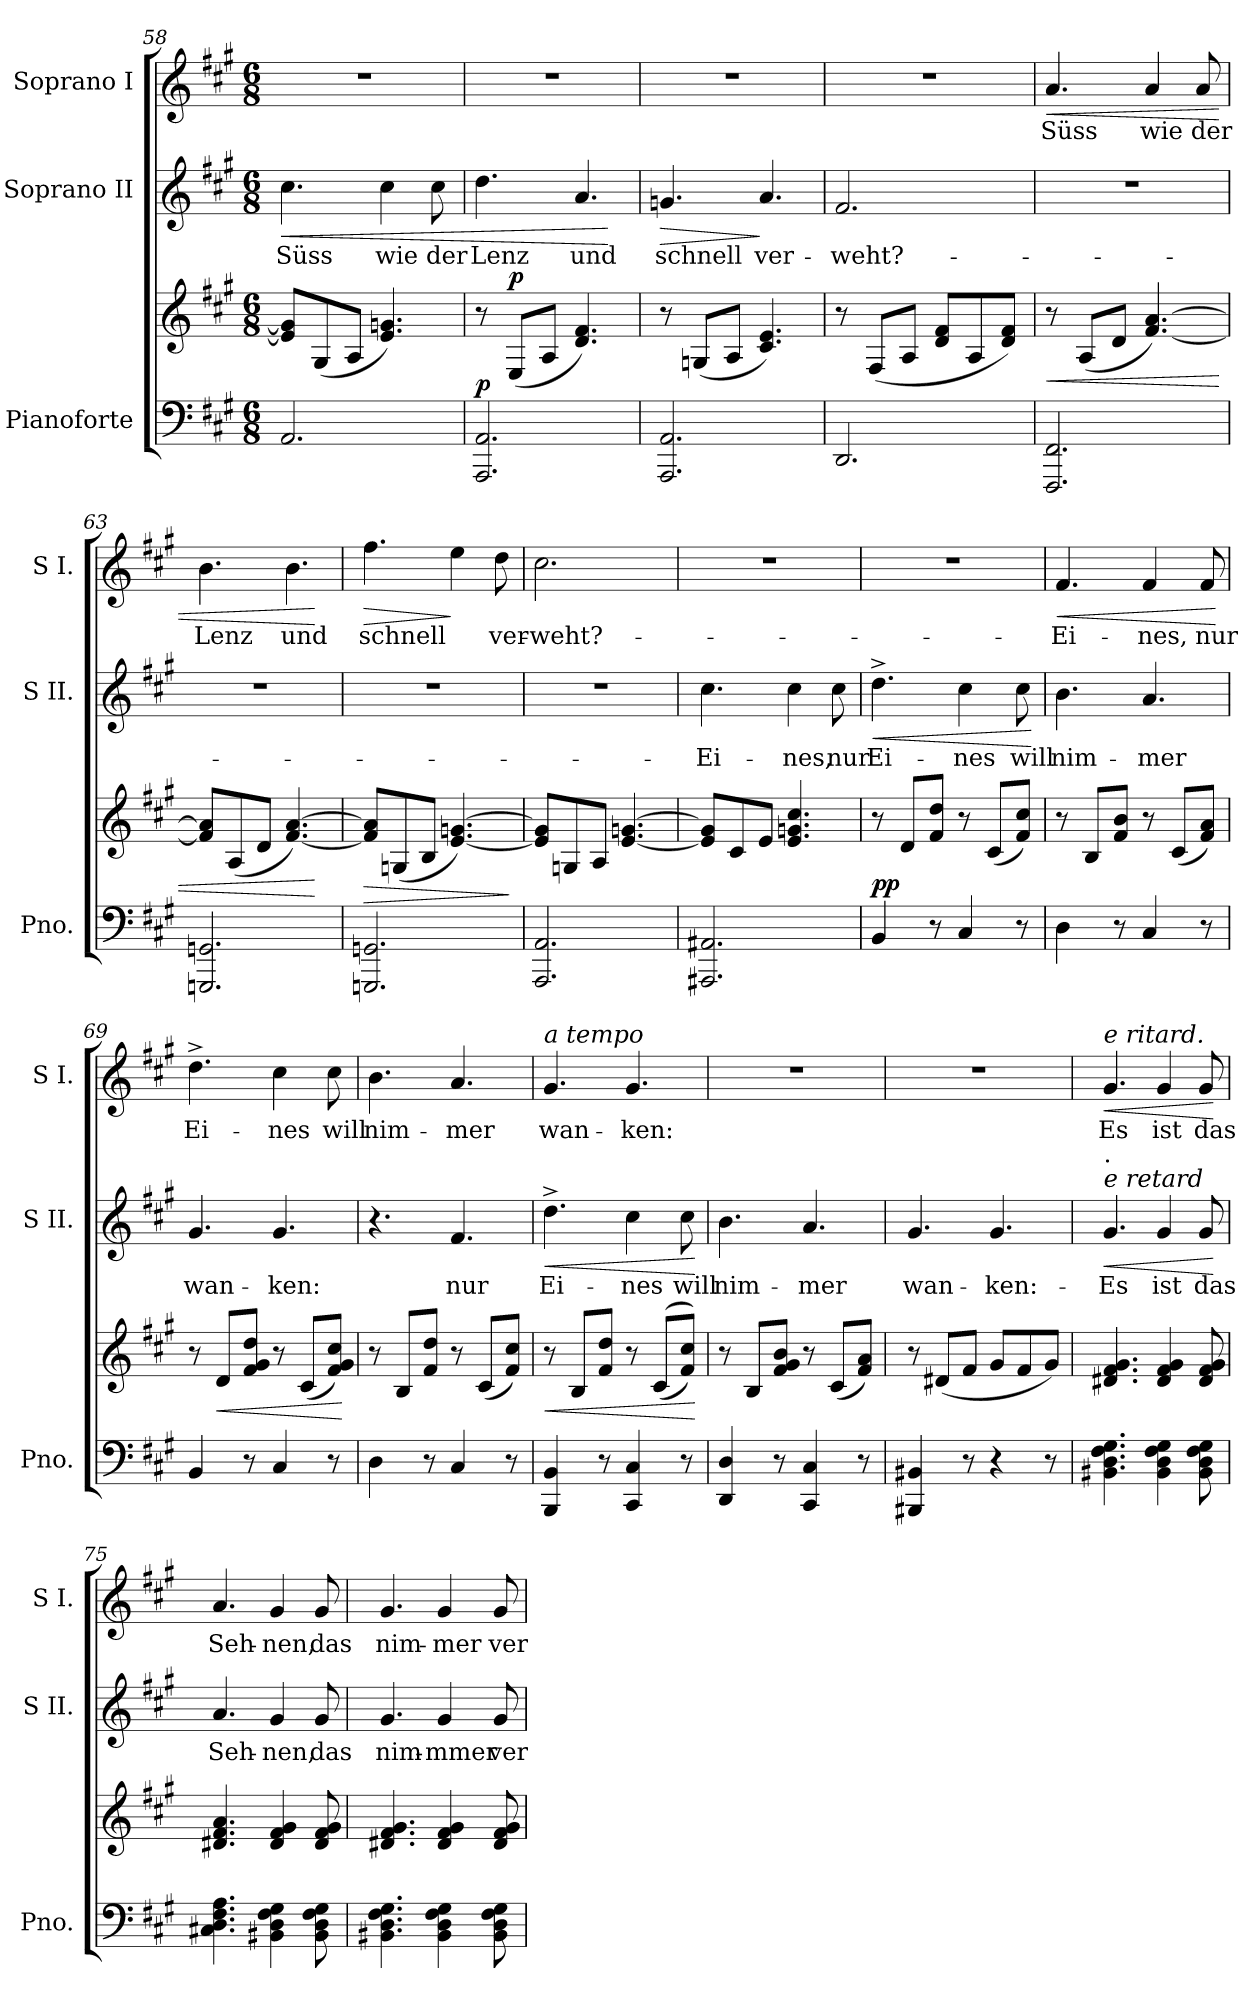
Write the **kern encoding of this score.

**kern	**kern	**dynam	**kern	**text	**dynam	**kern	**text	**dynam
*part3	*part3	*part3	*part2	*part2	*part2	*part1	*part1	*part1
*staff4	*staff3	*staff3/4	*staff2	*staff2	*staff2	*staff1	*staff1	*staff1
*I"Pianoforte	*	*	*I"Soprano II	*	*	*I"Soprano I	*	*
*I'Pno.	*	*	*I'S II.	*	*	*I'S I.	*	*
*clefF4	*clefG2	*	*clefG2	*	*	*clefG2	*	*
*k[f#c#g#]	*k[f#c#g#]	*	*k[f#c#g#]	*	*	*k[f#c#g#]	*	*
*M6/8	*M6/8	*	*M6/8	*	*	*M6/8	*	*
=58	=58	=58	=58	=58	=58	=58	=58	=58
!	!	!	!	!LO:LY:b	!LO:HP:b	!	!	!
2.AA/	8e/] 8g/]L	.	4.cc#\	Süss	<	2.r	.	.
.	(8G#/	.	.	.	.	.	.	.
.	8A/J	.	.	.	.	.	.	.
!	!	!	!	!LO:LY:b	!	!	!	!
.	4.e/ 4.gn/)	.	4cc#\	wie	.	.	.	.
!	!	!	!	!LO:LY:b	!	!	!	!
.	.	.	8cc#\	der	.	.	.	.
=59	=59	=59	=59	=59	=59	=59	=59	=59
!	!	!LO:DY:a=2	!	!LO:LY:b	!	!	!	!
2.AAA/ 2.AA/	8r	p	4.dd\	Lenz	.	2.r	.	.
!	!	!LO:DY:a	!	!	!	!	!	!
.	(8E/L	p	.	.	.	.	.	.
.	8A/J	.	.	.	.	.	.	.
!	!	!	!	!LO:LY:b	!	!	!	!
.	4.d/ 4.f#/)	.	4.a/	und	.	.	.	.
.	.	.	.	.	[	.	.	.
=60	=60	=60	=60	=60	=60	=60	=60	=60
!	!	!	!	!LO:LY:b	!LO:HP:b	!	!	!
2.AAA/ 2.AA/	8r	.	4.gn/	schnell	>	2.r	.	.
.	(8Gn/L	.	.	.	.	.	.	.
.	8A/J	.	.	.	.	.	.	.
!	!	!	!	!LO:LY:b	!	!	!	!
.	4.c#/ 4.e/)	.	4.a/	ver-	]	.	.	.
=61	=61	=61	=61	=61	=61	=61	=61	=61
!	!	!	!	!LO:LY:b	!	!	!	!
2.DD/	8r	.	2.f#/	-weht?-	.	2.r	.	.
.	(8F#/L	.	.	.	.	.	.	.
.	8A/J	.	.	.	.	.	.	.
.	8d/ 8f#/L	.	.	.	.	.	.	.
.	8A/	.	.	.	.	.	.	.
.	8d/ 8f#/J)	.	.	.	.	.	.	.
!!LO:LB:g=z
=62	=62	=62	=62	=62	=62	=62	=62	=62
!	!	!LO:HP:b	!	!	!	!	!LO:LY:b	!LO:HP:b
2.FFF#/ 2.FF#/	8r	<	2.r	.	.	4.a/	Süss	<
.	(8A/L	.	.	.	.	.	.	.
.	8d/J	.	.	.	.	.	.	.
!	!	!	!	!	!	!	!LO:LY:b	!
.	[4.f#/ [4.a/)	.	.	.	.	4a/	wie	.
!	!	!	!	!	!	!	!LO:LY:b	!
.	.	.	.	.	.	8a/	der	.
=63	=63	=63	=63	=63	=63	=63	=63	=63
!	!	!	!	!	!	!	!LO:LY:b	!
2.GGGn/ 2.GGn/	8f#/] 8a/]L	.	2.r	.	.	4.b\	Lenz	.
.	(8A/	.	.	.	.	.	.	.
.	8d/J	.	.	.	.	.	.	.
!	!	!	!	!	!	!	!LO:LY:b	!
.	[4.f#/ [4.a/)	.	.	.	.	4.b\	und	.
.	.	[	.	.	.	.	.	[
=64	=64	=64	=64	=64	=64	=64	=64	=64
!	!	!LO:HP:b	!	!	!	!	!LO:LY:b	!LO:HP:b
2.GGGn/ 2.GGn/	8f#/] 8a/]L	>	2.r	.	.	4.ff#\	schnell	>
.	(8Gn/	.	.	.	.	.	.	.
.	8B/J	.	.	.	.	.	.	.
.	[4.e/ [4.gn/)	.	.	.	.	4ee\	.	]
!	!	!	!	!	!	!	!LO:LY:b	!
.	.	.	.	.	.	8dd\	ver-	.
.	.	]	.	.	.	.	.	.
=65	=65	=65	=65	=65	=65	=65	=65	=65
!	!	!	!	!	!	!	!LO:LY:b	!
2.AAA/ 2.AA/	8e/] 8gn/]L	.	2.r	.	.	2.cc#\	-weht?-	.
.	8Gn/	.	.	.	.	.	.	.
.	8A/J	.	.	.	.	.	.	.
.	[4.e/ [4.gn/	.	.	.	.	.	.	.
=66	=66	=66	=66	=66	=66	=66	=66	=66
!	!	!	!	!LO:LY:b	!	!	!	!
2.AAA#X/ 2.AA#X/	8e/] 8g/]L	.	4.cc#\	Ei-	.	2.r	.	.
.	8c#/	.	.	.	.	.	.	.
.	8e/J	.	.	.	.	.	.	.
!	!	!	!	!LO:LY:b	!	!	!	!
.	4.e/ 4.gn/ 4.cc#/	.	4cc#\	-nes,	.	.	.	.
!	!	!	!	!LO:LY:b	!	!	!	!
.	.	.	8cc#\	nur	.	.	.	.
=67	=67	=67	=67	=67	=67	=67	=67	=67
!	!	!LO:DY:a=2	!	!LO:LY:b	!LO:HP:b	!	!	!
!	!	!LO:DY:n=1:a	!	!	!	!	!	!
4BB/	8r	p p	4.dd^\	Ei-	<	2.r	.	.
.	8d/L	.	.	.	.	.	.	.
8r	8f#/ 8dd/J	.	.	.	.	.	.	.
!	!	!	!	!LO:LY:b	!	!	!	!
4C#/	8r	.	4cc#\	-nes	.	.	.	.
.	(8c#/L	.	.	.	.	.	.	.
!	!	!	!	!LO:LY:b	!	!	!	!
8r	8f#/ 8cc#/J)	.	8cc#\	will	.	.	.	.
.	.	.	.	.	[	.	.	.
!!LO:LB:g=z
=68	=68	=68	=68	=68	=68	=68	=68	=68
!	!	!	!	!LO:LY:b	!	!	!LO:LY:b	!LO:HP:b
4D\	8r	.	4.b\	nim-	.	4.f#/	Ei-	<
.	8B/L	.	.	.	.	.	.	.
8r	8f#/ 8b/J	.	.	.	.	.	.	.
!	!	!	!	!LO:LY:b	!	!	!LO:LY:b	!
4C#/	8r	.	4.a/	-mer	.	4f#/	-nes,	.
.	(8c#/L	.	.	.	.	.	.	.
!	!	!	!	!	!	!	!LO:LY:b	!
8r	8f#/ 8a/J)	.	.	.	.	8f#/	nur	.
.	.	.	.	.	.	.	.	[
=69	=69	=69	=69	=69	=69	=69	=69	=69
!	!	!	!	!LO:LY:b	!	!	!LO:LY:b	!
4BB/	8r	.	4.g#/	wan-	.	4.dd^\	Ei-	.
!	!	!LO:HP:b	!	!	!	!	!	!
.	8d/L	<	.	.	.	.	.	.
8r	8f#/ 8g#/ 8dd/J	.	.	.	.	.	.	.
!	!	!	!	!LO:LY:b	!	!	!LO:LY:b	!
4C#/	8r	.	4.g#/	-ken:	.	4cc#\	-nes	.
.	(8c#/L	.	.	.	.	.	.	.
!	!	!	!	!	!	!	!LO:LY:b	!
8r	8f#/ 8g#/ 8cc#/J)	.	.	.	.	8cc#\	will	.
.	.	[	.	.	.	.	.	.
=70	=70	=70	=70	=70	=70	=70	=70	=70
!	!	!	!	!	!	!	!LO:LY:b	!
4D\	8r	.	4.r	.	.	4.b\	nim-	.
.	8B/L	.	.	.	.	.	.	.
8r	8f#/ 8dd/J	.	.	.	.	.	.	.
!	!	!	!	!LO:LY:b	!	!	!LO:LY:b	!
4C#/	8r	.	4.f#/	nur	.	4.a/	-mer	.
.	(8c#/L	.	.	.	.	.	.	.
8r	8f#/ 8cc#/J)	.	.	.	.	.	.	.
=71	=71	=71	=71	=71	=71	=71	=71	=71
!	!	!	!	!	!	!LO:TX:a:i:t=a tempo	!	!
!	!	!LO:HP:b	!	!LO:LY:b	!LO:HP:b	!	!LO:LY:b	!
4BBB/ 4BB/	8r	<	4.dd^\	Ei-	<	4.g#/	wan-	.
.	8B/L	.	.	.	.	.	.	.
8r	8f#/ 8dd/J	.	.	.	.	.	.	.
!	!	!	!	!LO:LY:b	!	!	!LO:LY:b	!
4CC#/ 4C#/	8r	.	4cc#\	-nes	.	4.g#/	-ken:	.
.	((8c#/L	.	.	.	.	.	.	.
!	!	!	!	!LO:LY:b	!	!	!	!
8r	8f#/ 8cc#/J))	.	8cc#\	will	.	.	.	.
.	.	[	.	.	[	.	.	.
=72	=72	=72	=72	=72	=72	=72	=72	=72
!	!	!	!	!LO:LY:b	!	!	!	!
4DD/ 4D/	8r	.	4.b\	nim-	.	2.r	.	.
.	8B/L	.	.	.	.	.	.	.
8r	8f#/ 8g#/ 8b/J	.	.	.	.	.	.	.
!	!	!	!	!LO:LY:b	!	!	!	!
4CC#/ 4C#/	8r	.	4.a/	-mer	.	.	.	.
.	(8c#/L	.	.	.	.	.	.	.
8r	8f#/ 8a/J)	.	.	.	.	.	.	.
=73	=73	=73	=73	=73	=73	=73	=73	=73
!	!	!	!	!LO:LY:b	!	!	!	!
4BBB#X/ 4BB#X/	8r	.	4.g#/	wan-	.	2.r	.	.
.	(8d#X/L	.	.	.	.	.	.	.
8r	8f#/J	.	.	.	.	.	.	.
!	!	!	!	!LO:LY:b	!	!	!	!
4r	8g#/L	.	4.g#/	-ken:-	.	.	.	.
.	8f#/	.	.	.	.	.	.	.
8r	8g#/J)	.	.	.	.	.	.	.
!!LO:PB:g=z
=74	=74	=74	=74	=74	=74	=74	=74	=74
!	!	!	!	!	!	!LO:TX:a:i:t=e ritard.	!	!
!	!	!	!LO:TX:a:i:t=e retard	!	!	!	!	!
!	!	!	!LO:TX:a:t=.	!	!	!	!	!
!	!	!	!	!LO:LY:b	!LO:HP:b	!	!LO:LY:b	!LO:HP:b
4.BB#X\ 4.D\ 4.F#\ 4.G#\	4.d#X/ 4.f#/ 4.g#/	.	4.g#/	Es	<	4.g#/	Es	<
!	!	!	!	!LO:LY:b	!	!	!LO:LY:b	!
4BB#\ 4D\ 4F#\ 4G#\	4d#/ 4f#/ 4g#/	.	4g#/	ist	.	4g#/	ist	.
!	!	!	!	!LO:LY:b	!	!	!LO:LY:b	!
8BB#\ 8D\ 8F#\ 8G#\	8d#/ 8f#/ 8g#/	.	8g#/	das	.	8g#/	das	.
.	.	.	.	.	[	.	.	[
=75	=75	=75	=75	=75	=75	=75	=75	=75
!	!	!	!	!LO:LY:b	!	!	!LO:LY:b	!
4.C#X\ 4.D\ 4.F#\ 4.A\	4.d#X/ 4.f#/ 4.a/	.	4.a/	Seh-	.	4.a/	Seh-	.
!	!	!	!	!LO:LY:b	!	!	!LO:LY:b	!
4BB#X\ 4D\ 4F#\ 4G#\	4d#/ 4f#/ 4g#/	.	4g#/	-nen,	.	4g#/	-nen,	.
!	!	!	!	!LO:LY:b	!	!	!LO:LY:b	!
8BB#\ 8D\ 8F#\ 8G#\	8d#/ 8f#/ 8g#/	.	8g#/	das	.	8g#/	das	.
=76	=76	=76	=76	=76	=76	=76	=76	=76
!	!	!	!	!LO:LY:b	!	!	!LO:LY:b	!
4.BB#X\ 4.D\ 4.F#\ 4.G#\	4.d#X/ 4.f#/ 4.g#/	.	4.g#/	nim-	.	4.g#/	nim-	.
!	!	!	!	!LO:LY:b	!	!	!LO:LY:b	!
4BB#\ 4D\ 4F#\ 4G#\	4d#/ 4f#/ 4g#/	.	4g#/	-mmer	.	4g#/	-mer	.
!	!	!	!	!LO:LY:b	!	!	!LO:LY:b	!
8BB#\ 8D\ 8F#\ 8G#\	8d#/ 8f#/ 8g#/	.	8g#/	ver-	.	8g#/	ver-	.
=	=	=	=	=	=	=	=	=
*-	*-	*-	*-	*-	*-	*-	*-	*-
